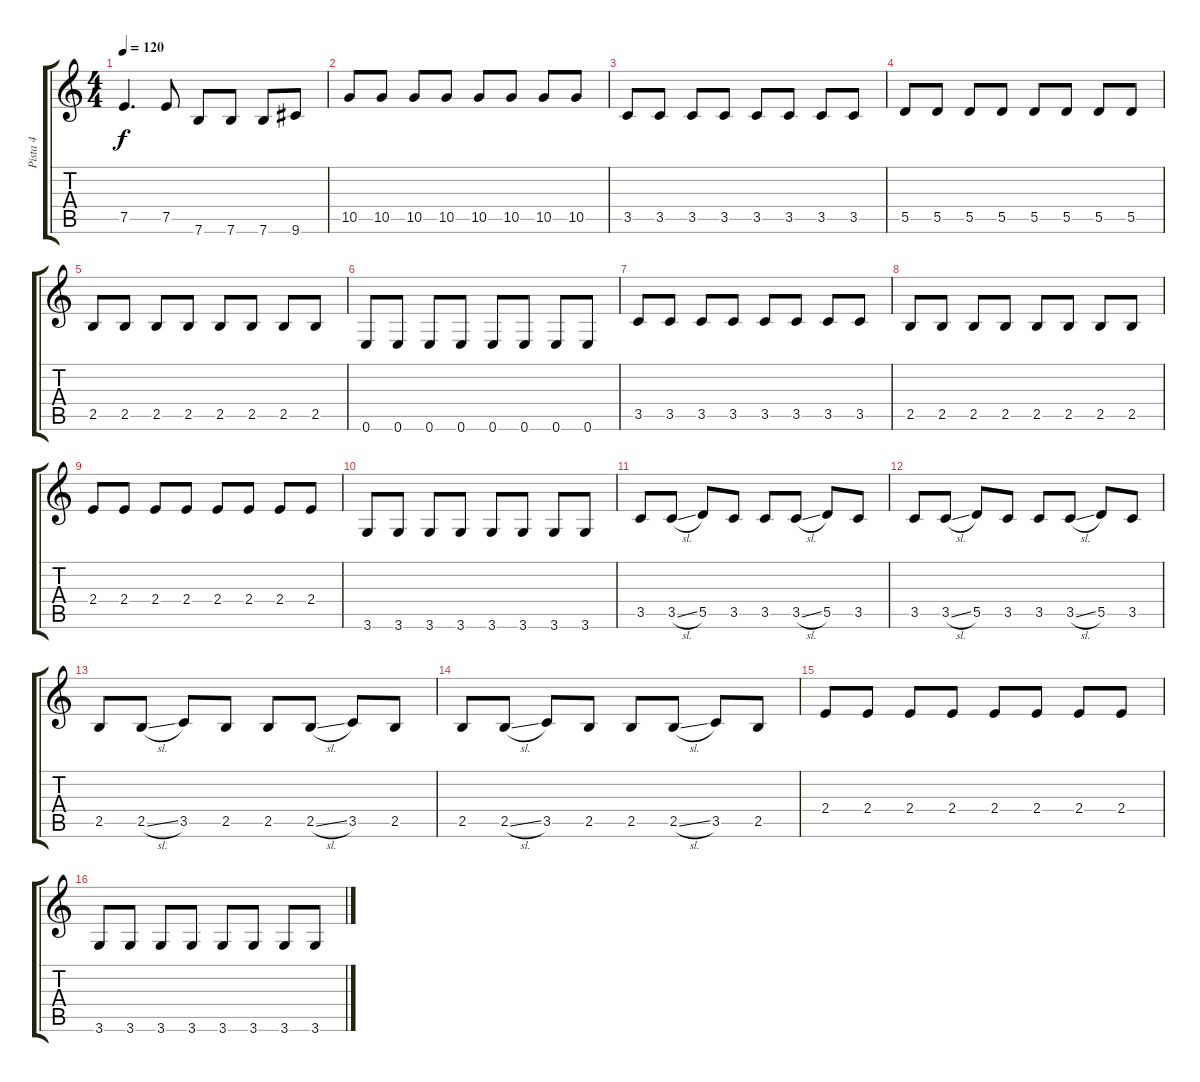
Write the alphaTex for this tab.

\track ("Pista 4" "Pista 4") {instrument electricbassfinger}
\staff {score tabs}
\tuning (E4 B3 G3 D3 A2 E2) {hide}
\ts (4 4)
\tempo 120
\clef g2
\ks c
7.5.4{d dy f} 7.5.8 7.6.8 7.6.8 7.6.8 9.6.8 |
10.5.8 10.5.8 10.5.8 10.5.8 10.5.8 10.5.8 10.5.8 10.5.8 |
3.5.8 3.5.8 3.5.8 3.5.8 3.5.8 3.5.8 3.5.8 3.5.8 |
5.5.8 5.5.8 5.5.8 5.5.8 5.5.8 5.5.8 5.5.8 5.5.8 |
2.5.8 2.5.8 2.5.8 2.5.8 2.5.8 2.5.8 2.5.8 2.5.8 |
0.6.8 0.6.8 0.6.8 0.6.8 0.6.8 0.6.8 0.6.8 0.6.8 |
3.5.8 3.5.8 3.5.8 3.5.8 3.5.8 3.5.8 3.5.8 3.5.8 |
2.5.8 2.5.8 2.5.8 2.5.8 2.5.8 2.5.8 2.5.8 2.5.8 |
2.4.8 2.4.8 2.4.8 2.4.8 2.4.8 2.4.8 2.4.8 2.4.8 |
3.6.8 3.6.8 3.6.8 3.6.8 3.6.8 3.6.8 3.6.8 3.6.8 |
3.5.8 3.5{sl}.8 5.5.8 3.5.8 3.5.8 3.5{sl}.8 5.5.8 3.5.8 |
3.5.8 3.5{sl}.8 5.5.8 3.5.8 3.5.8 3.5{sl}.8 5.5.8 3.5.8 |
2.5.8 2.5{sl}.8 3.5.8 2.5.8 2.5.8 2.5{sl}.8 3.5.8 2.5.8 |
2.5.8 2.5{sl}.8 3.5.8 2.5.8 2.5.8 2.5{sl}.8 3.5.8 2.5.8 |
2.4.8 2.4.8 2.4.8 2.4.8 2.4.8 2.4.8 2.4.8 2.4.8 |
3.6.8 3.6.8 3.6.8 3.6.8 3.6.8 3.6.8 3.6.8 3.6.8
